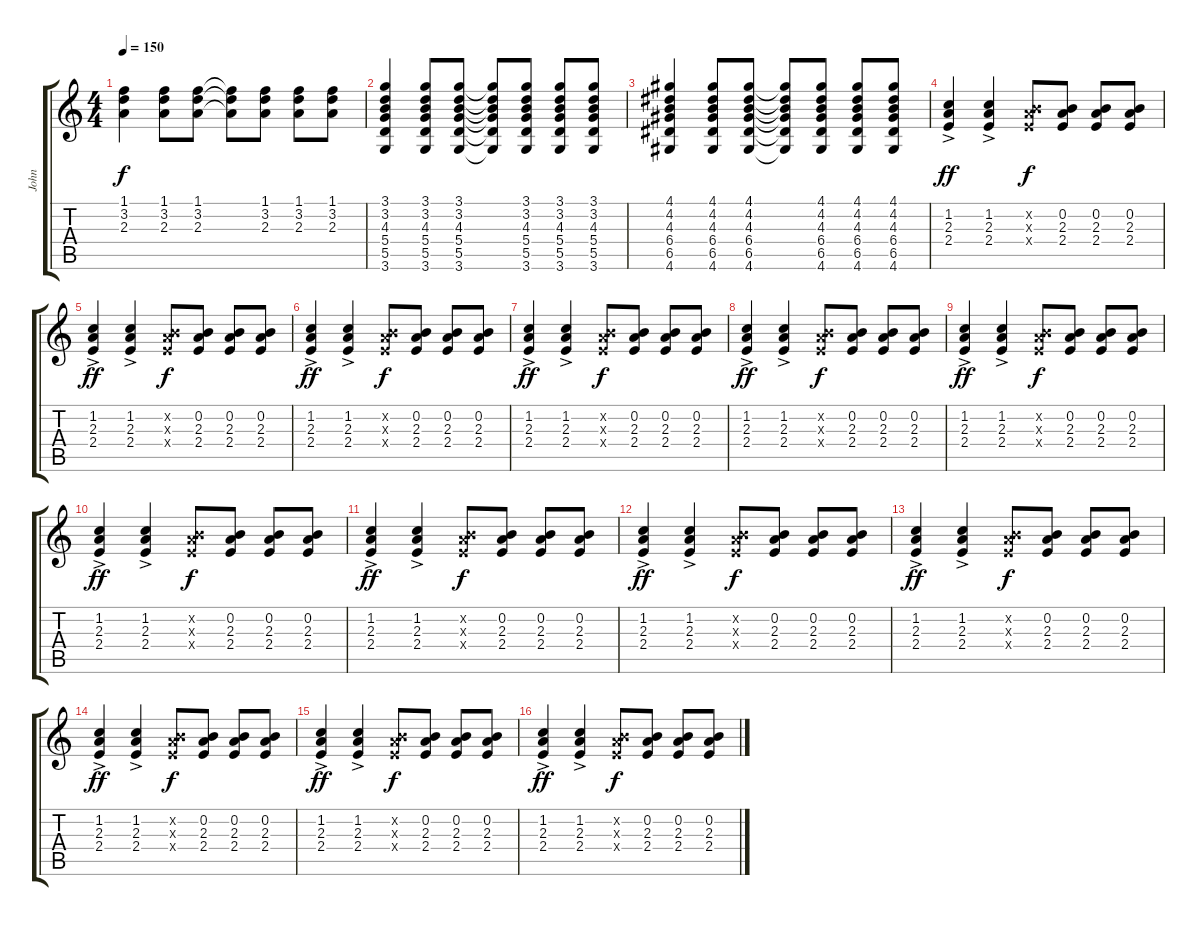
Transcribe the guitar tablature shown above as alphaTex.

\track ("John " "John ") {instrument acousticguitarnylon}
\staff {score tabs}
\tuning (E4 B3 G3 D3 A2 E2) {hide}
\ts (4 4)
\tempo 150
\clef g2
\ks c
(1.1 3.2 2.3).4{dy f} (1.1 3.2 2.3).8 (1.1 3.2 2.3).8 (1.1{t} 3.2{t} 2.3{t}).8 (1.1 3.2 2.3).8 (1.1 3.2 2.3).8 (1.1 3.2 2.3).8 |
(3.1 3.2 4.3 5.4 5.5 3.6).4 (3.1 3.2 4.3 5.4 5.5 3.6).8 (3.1 3.2 4.3 5.4 5.5 3.6).8 (3.1{t} 3.2{t} 4.3{t} 5.4{t} 5.5{t} 3.6{t}).8 (3.1 3.2 4.3 5.4 5.5 3.6).8 (3.1 3.2 4.3 5.4 5.5 3.6).8 (3.1 3.2 4.3 5.4 5.5 3.6).8 |
(4.1 4.2 4.3 6.4 6.5 4.6).4 (4.1 4.2 4.3 6.4 6.5 4.6).8 (4.1 4.2 4.3 6.4 6.5 4.6).8 (4.1{t} 4.2{t} 4.3{t} 6.4{t} 6.5{t} 4.6{t}).8 (4.1 4.2 4.3 6.4 6.5 4.6).8 (4.1 4.2 4.3 6.4 6.5 4.6).8 (4.1 4.2 4.3 6.4 6.5 4.6).8 |
(1.2{ac} 2.3 2.4).4{dy ff} (1.2{ac} 2.3 2.4).4 (0.2{x} 2.3{x} 2.4{x}).8{dy f} (0.2 2.3 2.4).8 (0.2 2.3 2.4).8 (0.2 2.3 2.4).8 |
(1.2{ac} 2.3 2.4).4{dy ff} (1.2{ac} 2.3 2.4).4 (0.2{x} 2.3{x} 2.4{x}).8{dy f} (0.2 2.3 2.4).8 (0.2 2.3 2.4).8 (0.2 2.3 2.4).8 |
(1.2{ac} 2.3 2.4).4{dy ff} (1.2{ac} 2.3 2.4).4 (0.2{x} 2.3{x} 2.4{x}).8{dy f} (0.2 2.3 2.4).8 (0.2 2.3 2.4).8 (0.2 2.3 2.4).8 |
(1.2{ac} 2.3 2.4).4{dy ff} (1.2{ac} 2.3 2.4).4 (0.2{x} 2.3{x} 2.4{x}).8{dy f} (0.2 2.3 2.4).8 (0.2 2.3 2.4).8 (0.2 2.3 2.4).8 |
(1.2{ac} 2.3 2.4).4{dy ff} (1.2{ac} 2.3 2.4).4 (0.2{x} 2.3{x} 2.4{x}).8{dy f} (0.2 2.3 2.4).8 (0.2 2.3 2.4).8 (0.2 2.3 2.4).8 |
(1.2{ac} 2.3 2.4).4{dy ff} (1.2{ac} 2.3 2.4).4 (0.2{x} 2.3{x} 2.4{x}).8{dy f} (0.2 2.3 2.4).8 (0.2 2.3 2.4).8 (0.2 2.3 2.4).8 |
(1.2{ac} 2.3 2.4).4{dy ff} (1.2{ac} 2.3 2.4).4 (0.2{x} 2.3{x} 2.4{x}).8{dy f} (0.2 2.3 2.4).8 (0.2 2.3 2.4).8 (0.2 2.3 2.4).8 |
(1.2{ac} 2.3 2.4).4{dy ff} (1.2{ac} 2.3 2.4).4 (0.2{x} 2.3{x} 2.4{x}).8{dy f} (0.2 2.3 2.4).8 (0.2 2.3 2.4).8 (0.2 2.3 2.4).8 |
(1.2{ac} 2.3 2.4).4{dy ff} (1.2{ac} 2.3 2.4).4 (0.2{x} 2.3{x} 2.4{x}).8{dy f} (0.2 2.3 2.4).8 (0.2 2.3 2.4).8 (0.2 2.3 2.4).8 |
(1.2{ac} 2.3 2.4).4{dy ff} (1.2{ac} 2.3 2.4).4 (0.2{x} 2.3{x} 2.4{x}).8{dy f} (0.2 2.3 2.4).8 (0.2 2.3 2.4).8 (0.2 2.3 2.4).8 |
(1.2{ac} 2.3 2.4).4{dy ff} (1.2{ac} 2.3 2.4).4 (0.2{x} 2.3{x} 2.4{x}).8{dy f} (0.2 2.3 2.4).8 (0.2 2.3 2.4).8 (0.2 2.3 2.4).8 |
(1.2{ac} 2.3 2.4).4{dy ff} (1.2{ac} 2.3 2.4).4 (0.2{x} 2.3{x} 2.4{x}).8{dy f} (0.2 2.3 2.4).8 (0.2 2.3 2.4).8 (0.2 2.3 2.4).8 |
(1.2{ac} 2.3 2.4).4{dy ff} (1.2{ac} 2.3 2.4).4 (0.2{x} 2.3{x} 2.4{x}).8{dy f} (0.2 2.3 2.4).8 (0.2 2.3 2.4).8 (0.2 2.3 2.4).8
